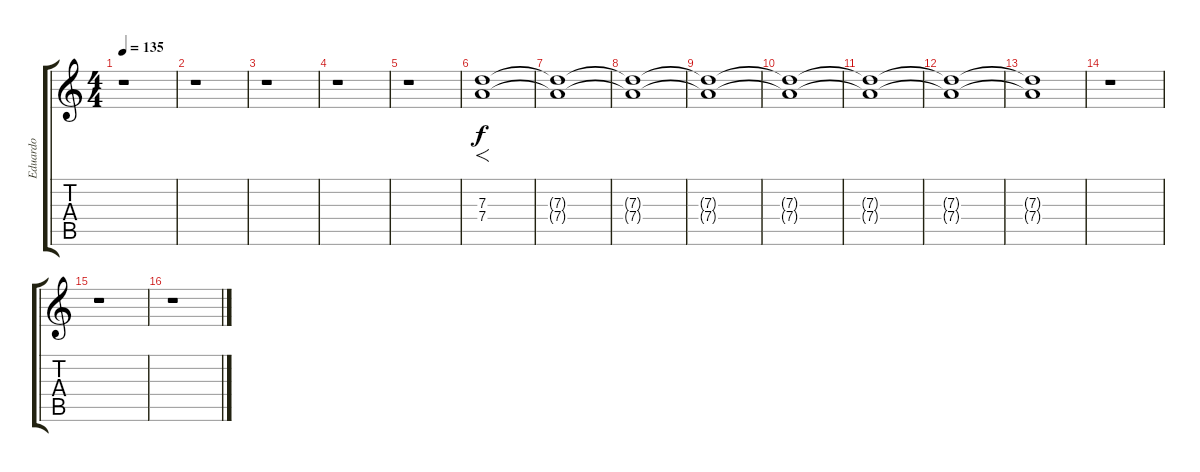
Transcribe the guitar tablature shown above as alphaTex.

\track ("Eduardo" "Eduardo") {instrument overdrivenguitar}
\staff {score tabs}
\tuning (E4 B3 G3 D3 A2 E2) {hide}
\ts (4 4)
\tempo 135
\clef g2
\ks c
r.1{dy f} |
r.1 |
r.1 |
r.1 |
r.1 |
(7.3 7.4).1{f} |
(7.3{t} 7.4{t}).1 |
(7.3{t} 7.4{t}).1 |
(7.3{t} 7.4{t}).1 |
(7.3{t} 7.4{t}).1 |
(7.3{t} 7.4{t}).1 |
(7.3{t} 7.4{t}).1 |
(7.3{t} 7.4{t}).1 |
r.1 |
r.1 |
r.1
